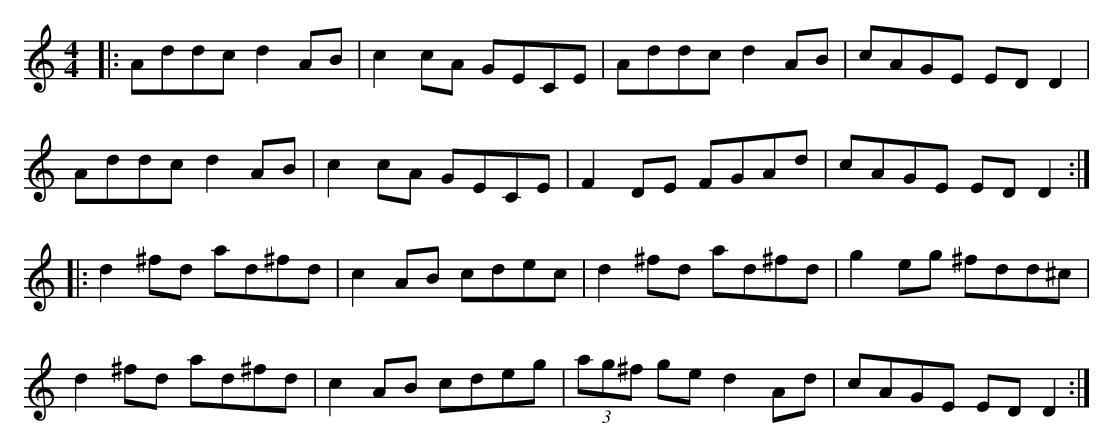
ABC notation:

X:1
M:4/4
K:Amin
|:Addc d2 AB|c2 cA GECE|Addc d2 AB|cAGE ED D2|
Addc d2 AB|c2 cA GECE|F2 DE FGAd|cAGE ED D2:|
|:d2 ^fd ad^fd|c2 AB cdec|d2 ^fd ad^fd|g2 eg ^fdd^c|
d2 ^fd ad^fd|c2 AB cdeg|(3ag^f ge d2 Ad|cAGE ED D2:|
